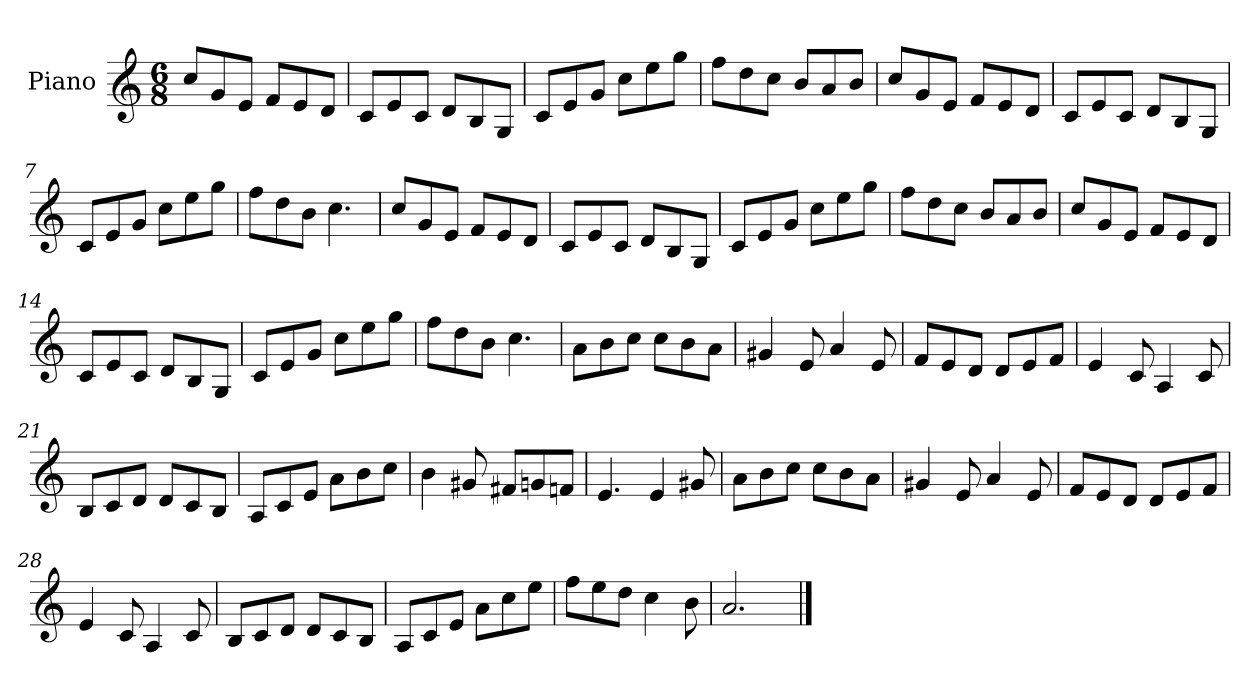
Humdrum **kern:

**kern
*part1
*staff1
*I"Piano
*I'Pno
*clefG2
*k[]
*M6/8
=1
8cc/L
8g/
8e/J
8f/L
8e/
8d/J
=2
8c/L
8e/
8c/J
8d/L
8B/
8G/J
=3
8c/L
8e/
8g/J
8cc\L
8ee\
8gg\J
=4
8ff\L
8dd\
8cc\J
8b/L
8a/
8b/J
=5
8cc/L
8g/
8e/J
8f/L
8e/
8d/J
=6
8c/L
8e/
8c/J
8d/L
8B/
8G/J
=7
8c/L
8e/
8g/J
8cc\L
8ee\
8gg\J
=8
8ff\L
8dd\
8b\J
4.cc\
=9
8cc/L
8g/
8e/J
8f/L
8e/
8d/J
=10
8c/L
8e/
8c/J
8d/L
8B/
8G/J
=11
8c/L
8e/
8g/J
8cc\L
8ee\
8gg\J
=12
8ff\L
8dd\
8cc\J
8b/L
8a/
8b/J
=13
8cc/L
8g/
8e/J
8f/L
8e/
8d/J
=14
8c/L
8e/
8c/J
8d/L
8B/
8G/J
=15
8c/L
8e/
8g/J
8cc\L
8ee\
8gg\J
=16
8ff\L
8dd\
8b\J
4.cc\
=17
8a\L
8b\
8cc\J
8cc\L
8b\
8a\J
=18
4g#X/
8e/
4a/
8e/
=19
8f/L
8e/
8d/J
8d/L
8e/
8f/J
=20
4e/
8c/
4A/
8c/
=21
8B/L
8c/
8d/J
8d/L
8c/
8B/J
=22
8A/L
8c/
8e/J
8a\L
8b\
8cc\J
=23
4b\
8g#X/
8f#X/L
8gn/
8fn/J
=24
4.e/
4e/
8g#X/
=25
8a\L
8b\
8cc\J
8cc\L
8b\
8a\J
=26
4g#X/
8e/
4a/
8e/
=27
8f/L
8e/
8d/J
8d/L
8e/
8f/J
=28
4e/
8c/
4A/
8c/
=29
8B/L
8c/
8d/J
8d/L
8c/
8B/J
=30
8A/L
8c/
8e/J
8a\L
8cc\
8ee\J
=31
8ff\L
8ee\
8dd\J
4cc\
8b\
=32
2.a/
==
*-
